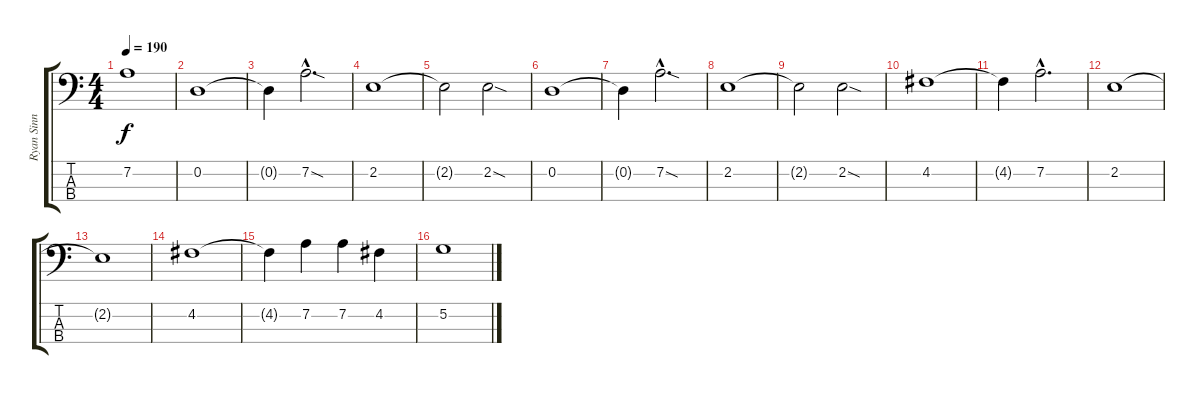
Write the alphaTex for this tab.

\track ("Ryan Sinn" "Ryan Sinn") {instrument electricbassfinger}
\staff {score tabs}
\tuning (G2 D2 A1 D1) {hide}
\ts (4 4)
\tempo 190
\clef f4
\ks c
7.2{t}.1{dy f} |
0.2.1 |
0.2{t}.4 7.2{sod hac}.2{d} |
2.2.1 |
2.2{t}.2 2.2{sod}.2 |
0.2.1 |
0.2{t}.4 7.2{sod hac}.2{d} |
2.2.1 |
2.2{t}.2 2.2{sod}.2 |
4.2.1 |
4.2{t}.4 7.2{hac}.2{d} |
2.2.1 |
2.2{t}.1 |
4.2.1 |
4.2{t}.4 7.2.4 7.2.4 4.2.4 |
5.2.1
